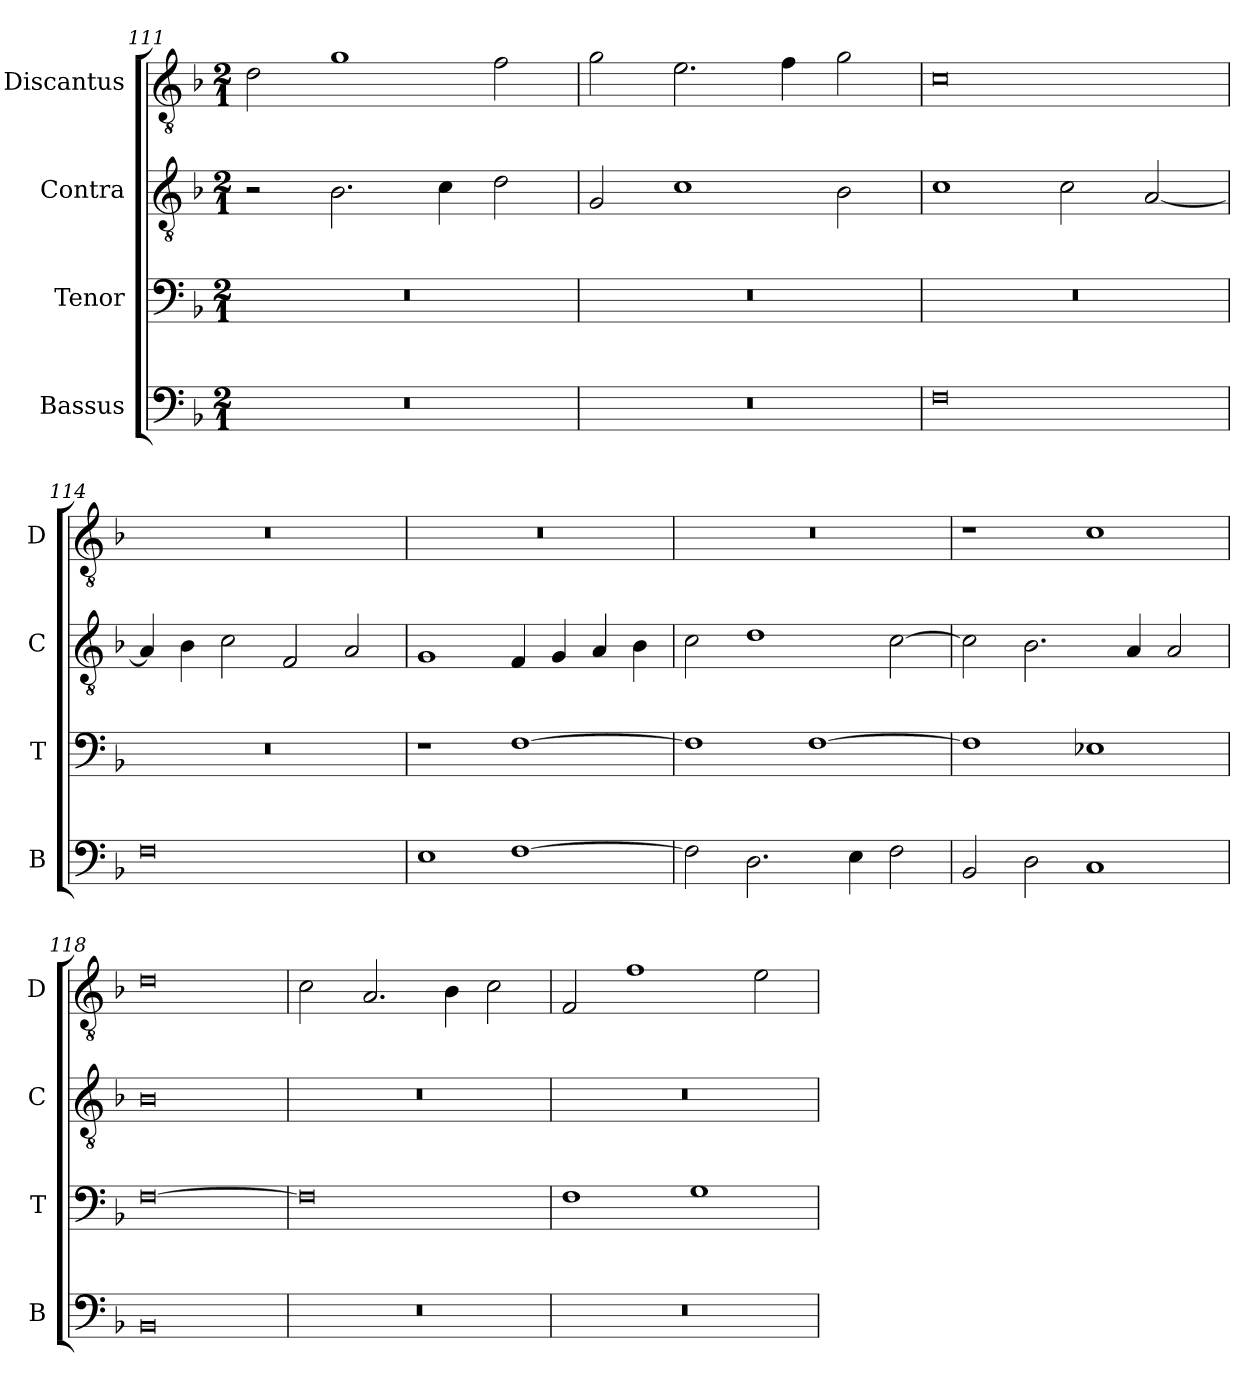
**kern	**kern	**kern	**kern
*part4	*part3	*part2	*part1
*staff4	*staff3	*staff2	*staff1
*I"Bassus	*I"Tenor	*I"Contra	*I"Discantus
*I'B	*I'T	*I'C	*I'D
*clefF4	*clefF4	*clefGv2	*clefGv2
*k[b-]	*k[b-]	*k[b-]	*k[b-]
*M2/1	*M2/1	*M2/1	*M2/1
=111	=111	=111	=111
0r	0r	2r	2d\
.	.	2.B-\	1g
.	.	4c\	.
.	.	2d\	2f\
=112	=112	=112	=112
0r	0r	2G/	2g\
.	.	1c	2.e\
.	.	.	4f\
.	.	2B-\	2g\
=113	=113	=113	=113
0F	0r	1c	0c
.	.	2c\	.
.	.	[2A/	.
=114	=114	=114	=114
0F	0r	4A/]	0r
.	.	4B-\	.
.	.	2c\	.
.	.	2F/	.
.	.	2A/	.
=115	=115	=115	=115
1E	1r	1G	0r
[1F	[1F	4F/	.
.	.	4G/	.
.	.	4A/	.
.	.	4B-\	.
=116	=116	=116	=116
2F\]	1F]	2c\	0r
2.D\	.	1d	.
.	[1F	.	.
4E\	.	.	.
2F\	.	[2c\	.
=117	=117	=117	=117
2BB-/	1F]	2c\]	1r
2D\	.	2.B-\	.
1C	1E-X	.	1c
.	.	4A/	.
.	.	2A/	.
=118	=118	=118	=118
0BB-	[0F	0B-	0d
=119	=119	=119	=119
0r	0F]	0r	2c\
.	.	.	2.A/
.	.	.	4B-\
.	.	.	2c\
=120	=120	=120	=120
0r	1F	0r	2F/
.	.	.	1f
.	1G	.	.
.	.	.	2e\
=	=	=	=
*-	*-	*-	*-
